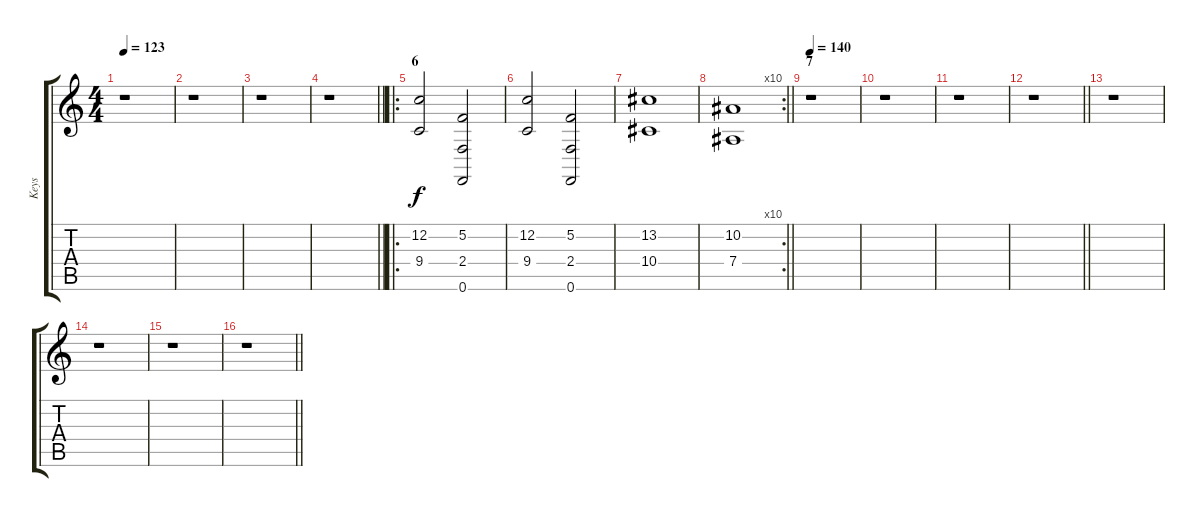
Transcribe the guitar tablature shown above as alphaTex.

\track ("Keys" "Keys") {instrument flute}
\staff {score tabs}
\tuning (F4 C4 Ab3 Eb3 Bb2 F2) {hide}
\ts (4 4)
\section ("" "")
\tempo 123
\clef g2
\ks c
r.1{dy f} |
r.1 |
r.1 |
\barLineRight lightlight
r.1 |
\ro
\section ("" "6")
(12.2 9.4).2 (5.2 2.4 0.6).2 |
(12.2 9.4).2 (5.2 2.4 0.6).2 |
(13.2 10.4).1 |
\rc 10
\barLineRight lightlight
(10.2 7.4).1 |
\section ("" "7")
\tempo 140
r.1 |
r.1 |
r.1 |
\barLineRight lightlight
r.1 |
r.1 |
r.1 |
r.1 |
\barLineRight lightlight
r.1
